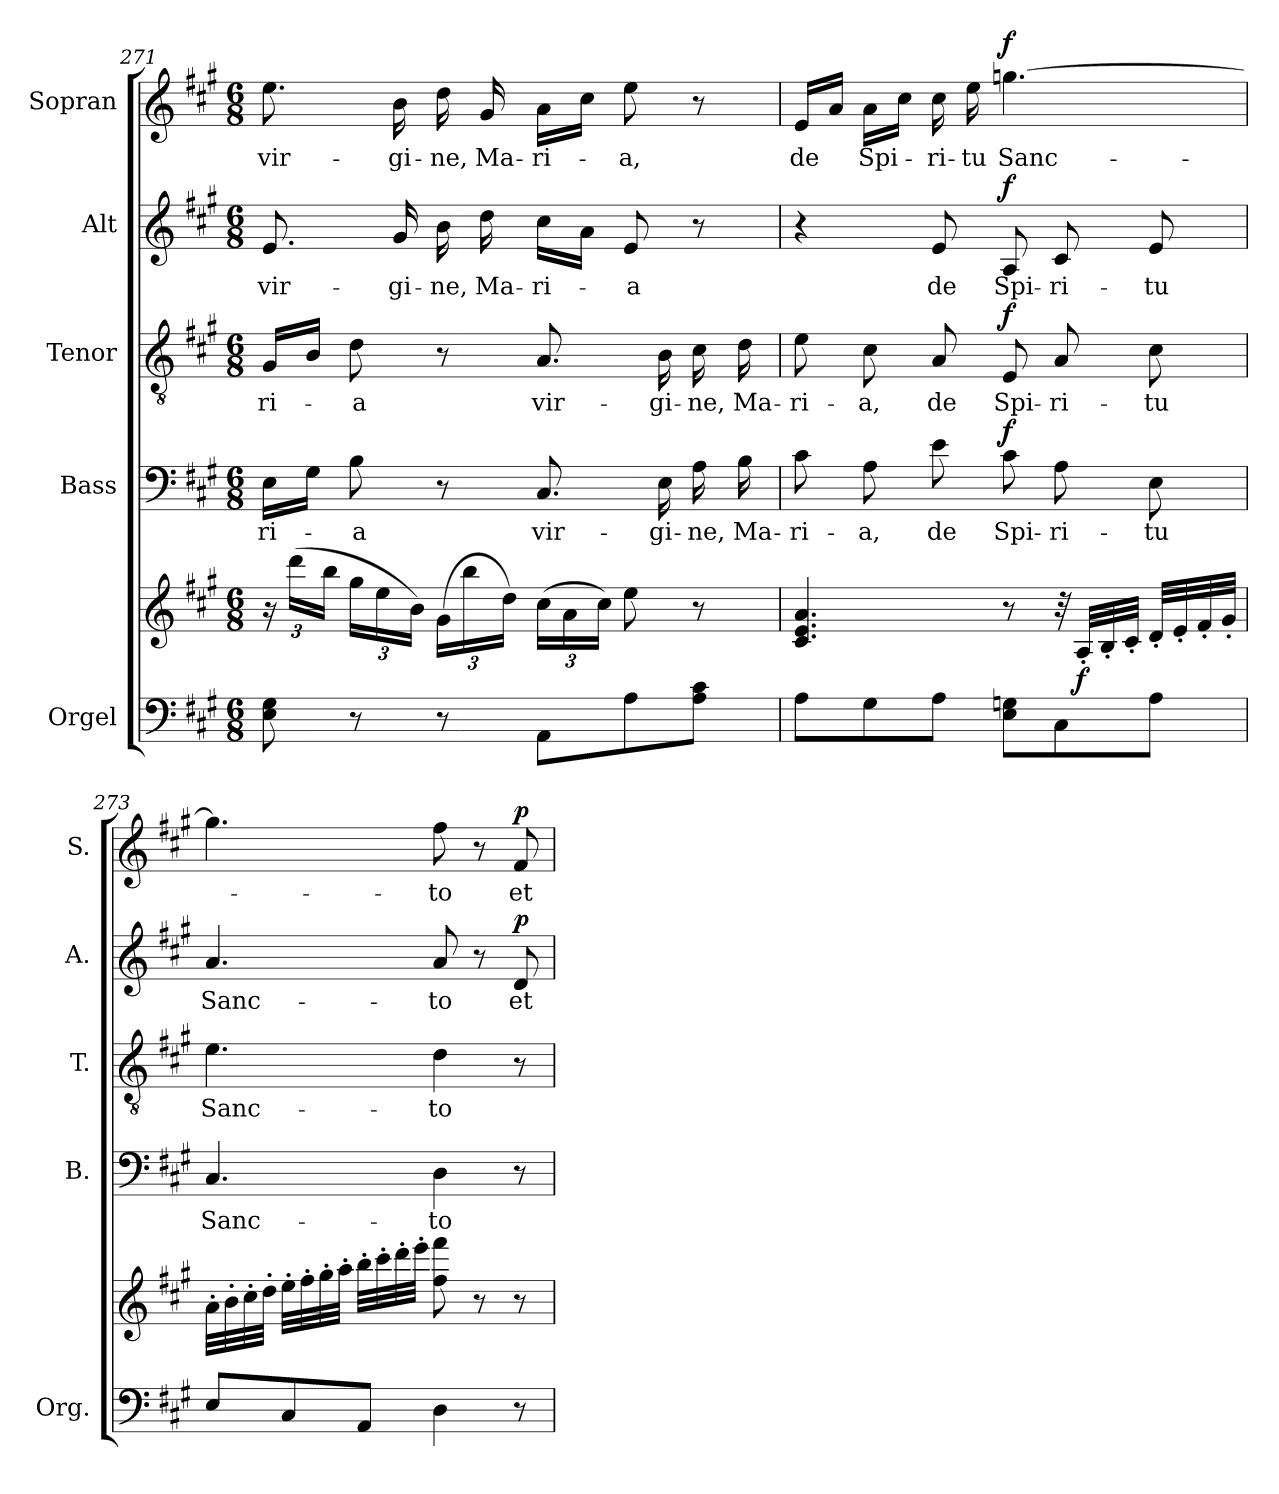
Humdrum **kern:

**kern	**kern	**dynam	**kern	**text	**dynam	**kern	**text	**dynam	**kern	**text	**dynam	**kern	**text	**dynam
*part5	*part5	*part5	*part4	*part4	*part4	*part3	*part3	*part3	*part2	*part2	*part2	*part1	*part1	*part1
*staff6	*staff5	*staff5/6	*staff4	*staff4	*staff4	*staff3	*staff3	*staff3	*staff2	*staff2	*staff2	*staff1	*staff1	*staff1
*I"Orgel	*	*	*I"Bass	*	*	*I"Tenor	*	*	*I"Alt	*	*	*I"Sopran	*	*
*I'Org.	*	*	*I'B.	*	*	*I'T.	*	*	*I'A.	*	*	*I'S.	*	*
*clefF4	*clefG2	*	*clefF4	*	*	*clefGv2	*	*	*clefG2	*	*	*clefG2	*	*
*k[f#c#g#]	*k[f#c#g#]	*	*k[f#c#g#]	*	*	*k[f#c#g#]	*	*	*k[f#c#g#]	*	*	*k[f#c#g#]	*	*
*A:	*A:	*	*A:	*	*	*A:	*	*	*A:	*	*	*A:	*	*
*M6/8	*M6/8	*	*M6/8	*	*	*M6/8	*	*	*M6/8	*	*	*M6/8	*	*
*	*Xbrackettup	*	*	*	*	*	*	*	*	*	*	*	*	*
=271	=271	=271	=271	=271	=271	=271	=271	=271	=271	=271	=271	=271	=271	=271
!	!	!	!	!LO:LY:b	!	!	!LO:LY:b	!	!	!LO:LY:b	!	!	!LO:LY:b	!
8E\ 8G#\	24r	.	16E\LL	-ri-	.	16G#/LL	-ri-	.	8.e/	vir-	.	8.ee\	vir-	.
.	(>24ddd\LL	.	.	.	.	.	.	.	.	.	.	.	.	.
.	.	.	16G#\JJ	.	.	16B/JJ	.	.	.	.	.	.	.	.
.	24bb\JJ	.	.	.	.	.	.	.	.	.	.	.	.	.
!	!	!	!	!LO:LY:b	!	!	!LO:LY:b	!	!	!	!	!	!	!
8r	24gg#\LL	.	8B\	-a	.	8d\	-a	.	.	.	.	.	.	.
.	24ee\	.	.	.	.	.	.	.	.	.	.	.	.	.
!	!	!	!	!	!	!	!	!	!	!LO:LY:b	!	!	!LO:LY:b	!
.	.	.	.	.	.	.	.	.	16g#/	-gi-	.	16b\	-gi-	.
.	24b\JJ)	.	.	.	.	.	.	.	.	.	.	.	.	.
!	!	!	!	!	!	!	!	!	!	!LO:LY:b	!	!	!LO:LY:b	!
8r	(>24g#\LL	.	8r	.	.	8r	.	.	16b\	-ne,	.	16dd\	-ne,	.
.	24bb\	.	.	.	.	.	.	.	.	.	.	.	.	.
!	!	!	!	!	!	!	!	!	!	!LO:LY:b	!	!	!LO:LY:b	!
.	.	.	.	.	.	.	.	.	16dd\	Ma-	.	16g#/	Ma-	.
.	24dd\JJ)	.	.	.	.	.	.	.	.	.	.	.	.	.
!	!	!	!	!LO:LY:b	!	!	!LO:LY:b	!	!	!LO:LY:b	!	!	!LO:LY:b	!
8AA\L	(>24cc#\LL	.	8.C#/	vir-	.	8.A/	vir-	.	16cc#\LL	-ri-	.	16a\LL	-ri-	.
.	24a\	.	.	.	.	.	.	.	.	.	.	.	.	.
.	.	.	.	.	.	.	.	.	16a\JJ	.	.	16cc#\JJ	.	.
.	24cc#\JJ)	.	.	.	.	.	.	.	.	.	.	.	.	.
!	!	!	!	!	!	!	!	!	!	!LO:LY:b	!	!	!LO:LY:b	!
8A\	8ee\	.	.	.	.	.	.	.	8e/	-a	.	8ee\	-a,	.
!	!	!	!	!LO:LY:b	!	!	!LO:LY:b	!	!	!	!	!	!	!
.	.	.	16E\	-gi-	.	16B\	-gi-	.	.	.	.	.	.	.
!	!	!	!	!LO:LY:b	!	!	!LO:LY:b	!	!	!	!	!	!	!
8A\ 8c#\J	8r	.	16A\	-ne,	.	16c#\	-ne,	.	8r	.	.	8r	.	.
!	!	!	!	!LO:LY:b	!	!	!LO:LY:b	!	!	!	!	!	!	!
.	.	.	16B\	Ma-	.	16d\	Ma-	.	.	.	.	.	.	.
=272	=272	=272	=272	=272	=272	=272	=272	=272	=272	=272	=272	=272	=272	=272
!	!	!	!	!LO:LY:b	!	!	!LO:LY:b	!	!	!	!	!	!LO:LY:b	!
8A\L	4.c#/ 4.e/ 4.a/	.	8c#\	-ri-	.	8e\	-ri-	.	4r	.	.	16e/LL	de	.
.	.	.	.	.	.	.	.	.	.	.	.	16a/JJ	.	.
!	!	!	!	!LO:LY:b	!	!	!LO:LY:b	!	!	!	!	!	!LO:LY:b	!
8G#\	.	.	8A\	-a,	.	8c#\	-a,	.	.	.	.	16a\LL	Spi-	.
.	.	.	.	.	.	.	.	.	.	.	.	16cc#\JJ	.	.
!	!	!	!	!LO:LY:b	!	!	!LO:LY:b	!	!	!LO:LY:b	!	!	!LO:LY:b	!
8A\J	.	.	8e\	de	.	8A/	de	.	8e/	de	.	16cc#\	-ri-	.
!	!	!	!	!	!	!	!	!	!	!	!	!	!LO:LY:b	!
.	.	.	.	.	.	.	.	.	.	.	.	16ee\	-tu	.
!	!	!	!	!LO:LY:b	!LO:DY:a	!	!LO:LY:b	!LO:DY:a	!	!LO:LY:b	!LO:DY:a	!	!LO:LY:b	!LO:DY:a
8E\ 8Gn\L	8r	.	8c#\	Spi-	f	8E/	Spi-	f	8A/	Spi-	f	[4.ggn\	Sanc-	f
!	!	!	!	!LO:LY:b	!	!	!LO:LY:b	!	!	!LO:LY:b	!	!	!	!
8C#\	32r	.	8A\	-ri-	.	8A/	-ri-	.	8c#/	-ri-	.	.	.	.
!	!	!LO:DY:b	!	!	!	!	!	!	!	!	!	!	!	!
.	32A'</LLL	f	.	.	.	.	.	.	.	.	.	.	.	.
.	32B'</	.	.	.	.	.	.	.	.	.	.	.	.	.
.	32c#'</JJJ	.	.	.	.	.	.	.	.	.	.	.	.	.
!	!	!	!	!LO:LY:b	!	!	!LO:LY:b	!	!	!LO:LY:b	!	!	!	!
8A\J	32d'</LLL	.	8E\	-tu	.	8c#\	-tu	.	8e/	-tu	.	.	.	.
.	32e'</	.	.	.	.	.	.	.	.	.	.	.	.	.
.	32f#'</	.	.	.	.	.	.	.	.	.	.	.	.	.
.	32g#'</JJJ	.	.	.	.	.	.	.	.	.	.	.	.	.
!!LO:PB:g=z
=273	=273	=273	=273	=273	=273	=273	=273	=273	=273	=273	=273	=273	=273	=273
!	!	!	!	!LO:LY:b	!	!	!LO:LY:b	!	!	!LO:LY:b	!	!	!	!
8E/L	32a'>\LLL	.	4.C#/	Sanc-	.	4.e\	Sanc-	.	4.a/	Sanc-	.	4.gg\]	.	.
.	32b'>\	.	.	.	.	.	.	.	.	.	.	.	.	.
.	32cc#'>\	.	.	.	.	.	.	.	.	.	.	.	.	.
.	32dd'>\JJJ	.	.	.	.	.	.	.	.	.	.	.	.	.
8C#/	32ee'>\LLL	.	.	.	.	.	.	.	.	.	.	.	.	.
.	32ff#'>\	.	.	.	.	.	.	.	.	.	.	.	.	.
.	32gg#'>\	.	.	.	.	.	.	.	.	.	.	.	.	.
.	32aa'>\JJJ	.	.	.	.	.	.	.	.	.	.	.	.	.
8AA/J	32bb'>\LLL	.	.	.	.	.	.	.	.	.	.	.	.	.
.	32ccc#'>\	.	.	.	.	.	.	.	.	.	.	.	.	.
.	32ddd'>\	.	.	.	.	.	.	.	.	.	.	.	.	.
.	32eee'>\JJJ	.	.	.	.	.	.	.	.	.	.	.	.	.
!	!	!	!	!LO:LY:b	!	!	!LO:LY:b	!	!	!LO:LY:b	!	!	!LO:LY:b	!
4D\	8ff#\ 8fff#\	.	4D\	-to	.	4d\	-to	.	8a/	-to	.	8ff#\	-to	.
.	8r	.	.	.	.	.	.	.	8r	.	.	8r	.	.
!	!	!	!	!	!	!	!	!	!	!LO:LY:b	!LO:DY:a	!	!LO:LY:b	!LO:DY:a
8r	8r	.	8r	.	.	8r	.	.	8d/	et	p	8f#/	et	p
=	=	=	=	=	=	=	=	=	=	=	=	=	=	=
*-	*-	*-	*-	*-	*-	*-	*-	*-	*-	*-	*-	*-	*-	*-
